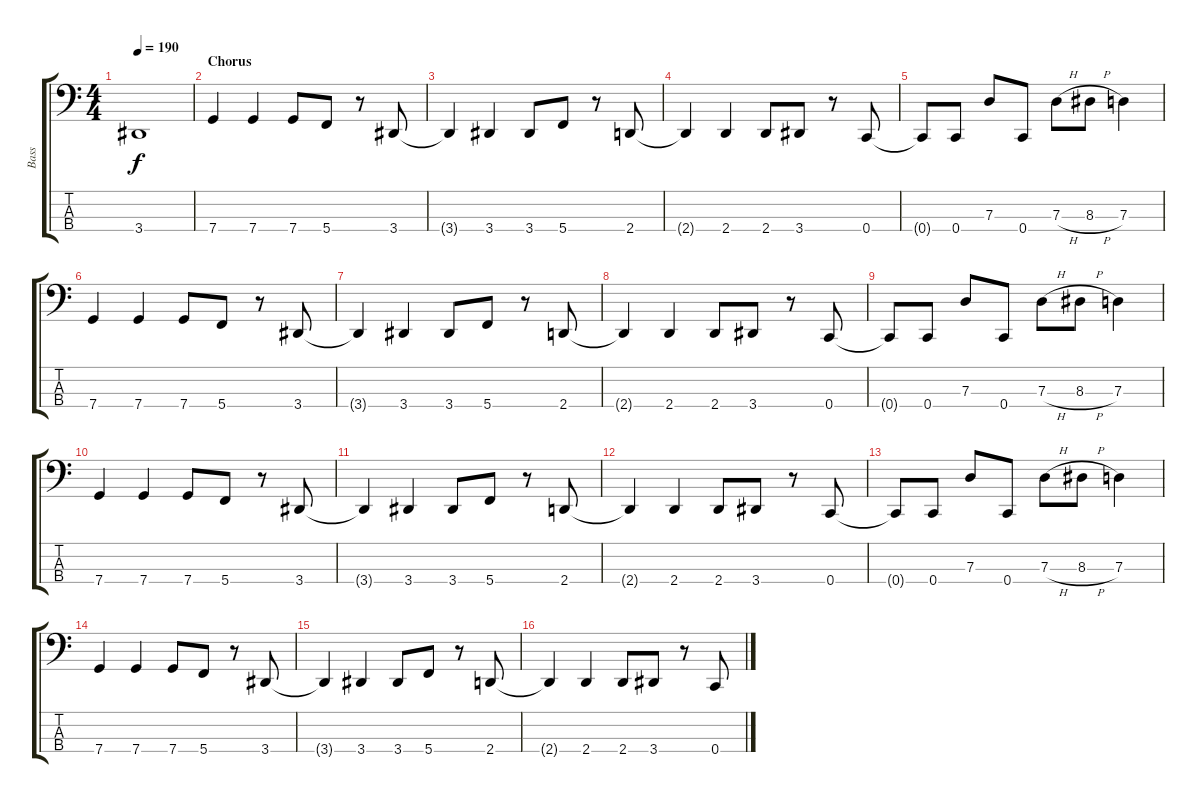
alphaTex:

\track ("Bass" "Bass") {instrument electricbasspick}
\staff {score tabs}
\tuning (F2 C2 G1 C1) {hide}
\ts (4 4)
\tempo 190
\clef f4
\ks c
3.4{t}.1{dy f} |
\section ("" "Chorus")
7.4.4 7.4.4 7.4.8 5.4.8 r.8 3.4.8 |
3.4{t}.4 3.4.4 3.4.8 5.4.8 r.8 2.4.8 |
2.4{t}.4 2.4.4 2.4.8 3.4.8 r.8 0.4.8 |
0.4{t}.8 0.4.8 7.3.8 0.4.8 7.3{h}.8 8.3{h}.8 7.3.4 |
7.4.4 7.4.4 7.4.8 5.4.8 r.8 3.4.8 |
3.4{t}.4 3.4.4 3.4.8 5.4.8 r.8 2.4.8 |
2.4{t}.4 2.4.4 2.4.8 3.4.8 r.8 0.4.8 |
0.4{t}.8 0.4.8 7.3.8 0.4.8 7.3{h}.8 8.3{h}.8 7.3.4 |
7.4.4 7.4.4 7.4.8 5.4.8 r.8 3.4.8 |
3.4{t}.4 3.4.4 3.4.8 5.4.8 r.8 2.4.8 |
2.4{t}.4 2.4.4 2.4.8 3.4.8 r.8 0.4.8 |
0.4{t}.8 0.4.8 7.3.8 0.4.8 7.3{h}.8 8.3{h}.8 7.3.4 |
7.4.4 7.4.4 7.4.8 5.4.8 r.8 3.4.8 |
3.4{t}.4 3.4.4 3.4.8 5.4.8 r.8 2.4.8 |
2.4{t}.4 2.4.4 2.4.8 3.4.8 r.8 0.4.8
